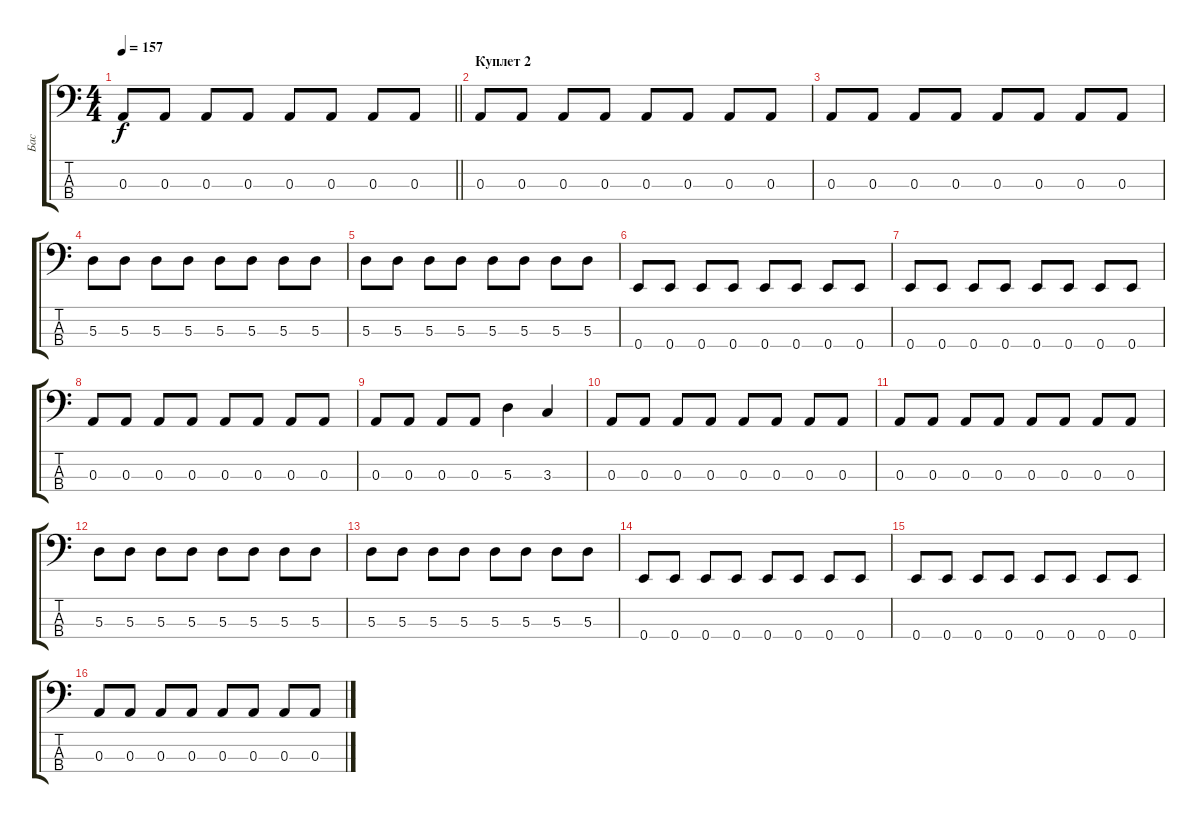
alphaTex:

\track ("Бас" "Бас") {instrument electricbassfinger}
\staff {score tabs}
\tuning (G2 D2 A1 E1) {hide}
\ts (4 4)
\tempo 157
\clef f4
\barLineRight lightlight
\ks c
0.3.8{dy f} 0.3.8 0.3.8 0.3.8 0.3.8 0.3.8 0.3.8 0.3.8 |
\section ("" "Куплет 2")
0.3.8 0.3.8 0.3.8 0.3.8 0.3.8 0.3.8 0.3.8 0.3.8 |
0.3.8 0.3.8 0.3.8 0.3.8 0.3.8 0.3.8 0.3.8 0.3.8 |
5.3.8 5.3.8 5.3.8 5.3.8 5.3.8 5.3.8 5.3.8 5.3.8 |
5.3.8 5.3.8 5.3.8 5.3.8 5.3.8 5.3.8 5.3.8 5.3.8 |
0.4.8 0.4.8 0.4.8 0.4.8 0.4.8 0.4.8 0.4.8 0.4.8 |
0.4.8 0.4.8 0.4.8 0.4.8 0.4.8 0.4.8 0.4.8 0.4.8 |
0.3.8 0.3.8 0.3.8 0.3.8 0.3.8 0.3.8 0.3.8 0.3.8 |
0.3.8 0.3.8 0.3.8 0.3.8 5.3.4 3.3.4 |
0.3.8 0.3.8 0.3.8 0.3.8 0.3.8 0.3.8 0.3.8 0.3.8 |
0.3.8 0.3.8 0.3.8 0.3.8 0.3.8 0.3.8 0.3.8 0.3.8 |
5.3.8 5.3.8 5.3.8 5.3.8 5.3.8 5.3.8 5.3.8 5.3.8 |
5.3.8 5.3.8 5.3.8 5.3.8 5.3.8 5.3.8 5.3.8 5.3.8 |
0.4.8 0.4.8 0.4.8 0.4.8 0.4.8 0.4.8 0.4.8 0.4.8 |
0.4.8 0.4.8 0.4.8 0.4.8 0.4.8 0.4.8 0.4.8 0.4.8 |
0.3.8 0.3.8 0.3.8 0.3.8 0.3.8 0.3.8 0.3.8 0.3.8
